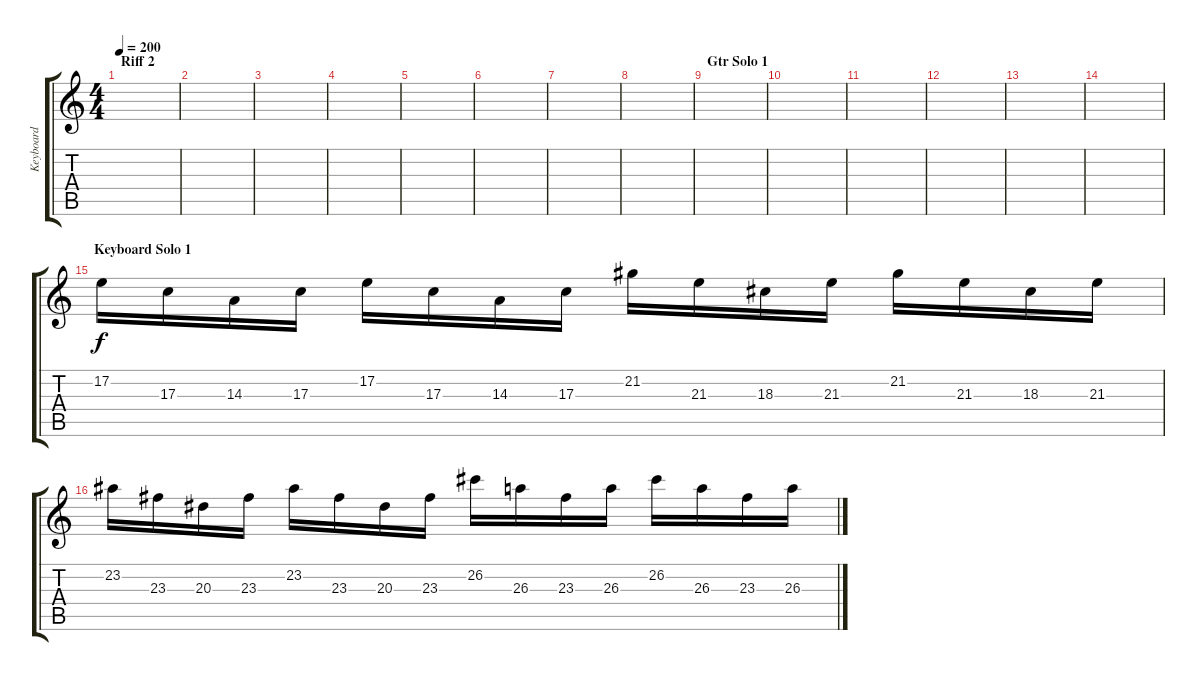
\track ("Keyboard" "Keyboard") {instrument lead1square}
\staff {score tabs}
\tuning (E4 B3 G3 D3 A2 E2) {hide}
\ts (4 4)
\section ("" "Riff 2")
\tempo 200
\clef g2
\ks c
|
|
|
|
|
|
|
|
\section ("" "Gtr Solo 1")
|
|
|
|
|
|
\section ("" "Keyboard Solo 1")
17.2.16{instrument lead1square} 17.3.16 14.3.16 17.3.16 17.2.16 17.3.16 14.3.16 17.3.16 21.2.16 21.3.16 18.3.16 21.3.16 21.2.16 21.3.16 18.3.16 21.3.16 |
23.2.16 23.3.16 20.3.16 23.3.16 23.2.16 23.3.16 20.3.16 23.3.16 26.2.16 26.3.16 23.3.16 26.3.16 26.2.16 26.3.16 23.3.16 26.3.16
